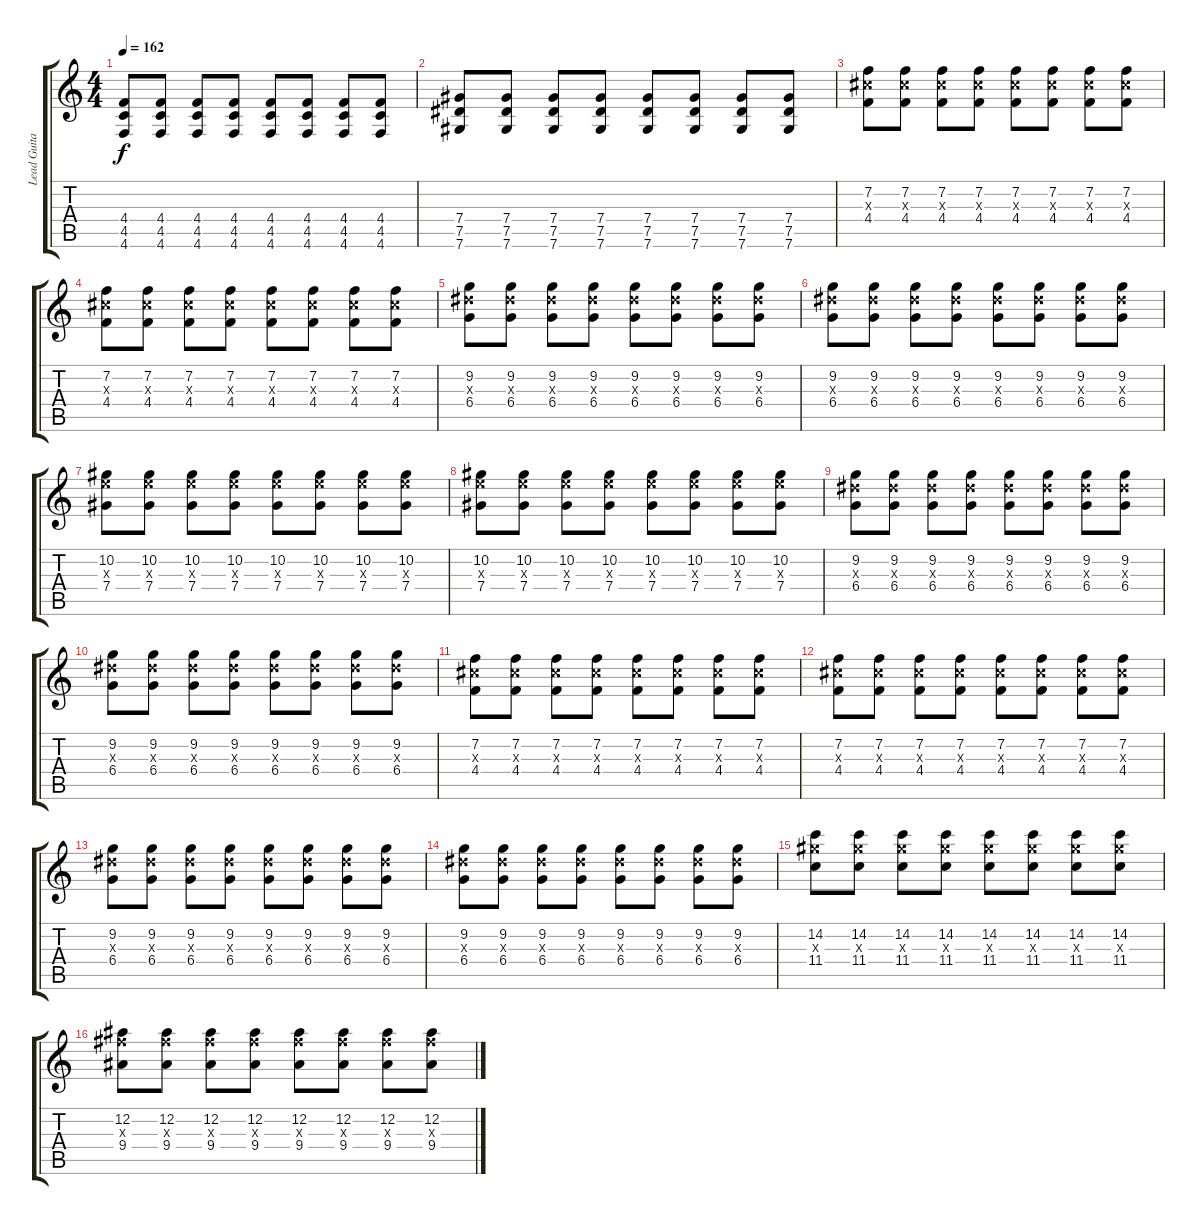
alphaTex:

\track ("Lead Guitar" "Lead Guita") {instrument distortionguitar}
\staff {score tabs}
\tuning (Eb4 Bb3 Gb3 Db3 Ab2 Db2) {hide}
\ts (4 4)
\tempo 162
\clef g2
\ks c
(4.4 4.5 4.6).8{dy f} (4.4 4.5 4.6).8 (4.4 4.5 4.6).8 (4.4 4.5 4.6).8 (4.4 4.5 4.6).8 (4.4 4.5 4.6).8 (4.4 4.5 4.6).8 (4.4 4.5 4.6).8 |
(7.4 7.5 7.6).8 (7.4 7.5 7.6).8 (7.4 7.5 7.6).8 (7.4 7.5 7.6).8 (7.4 7.5 7.6).8 (7.4 7.5 7.6).8 (7.4 7.5 7.6).8 (7.4 7.5 7.6).8 |
(7.2 7.3{x} 4.4).8 (7.2 7.3{x} 4.4).8 (7.2 7.3{x} 4.4).8 (7.2 7.3{x} 4.4).8 (7.2 7.3{x} 4.4).8 (7.2 7.3{x} 4.4).8 (7.2 7.3{x} 4.4).8 (7.2 7.3{x} 4.4).8 |
(7.2 7.3{x} 4.4).8 (7.2 7.3{x} 4.4).8 (7.2 7.3{x} 4.4).8 (7.2 7.3{x} 4.4).8 (7.2 7.3{x} 4.4).8 (7.2 7.3{x} 4.4).8 (7.2 7.3{x} 4.4).8 (7.2 7.3{x} 4.4).8 |
(9.2 9.3{x} 6.4).8 (9.2 9.3{x} 6.4).8 (9.2 9.3{x} 6.4).8 (9.2 9.3{x} 6.4).8 (9.2 9.3{x} 6.4).8 (9.2 9.3{x} 6.4).8 (9.2 9.3{x} 6.4).8 (9.2 9.3{x} 6.4).8 |
(9.2 9.3{x} 6.4).8 (9.2 9.3{x} 6.4).8 (9.2 9.3{x} 6.4).8 (9.2 9.3{x} 6.4).8 (9.2 9.3{x} 6.4).8 (9.2 9.3{x} 6.4).8 (9.2 9.3{x} 6.4).8 (9.2 9.3{x} 6.4).8 |
(10.2 10.3{x} 7.4).8 (10.2 10.3{x} 7.4).8 (10.2 10.3{x} 7.4).8 (10.2 10.3{x} 7.4).8 (10.2 10.3{x} 7.4).8 (10.2 10.3{x} 7.4).8 (10.2 10.3{x} 7.4).8 (10.2 10.3{x} 7.4).8 |
(10.2 10.3{x} 7.4).8 (10.2 10.3{x} 7.4).8 (10.2 10.3{x} 7.4).8 (10.2 10.3{x} 7.4).8 (10.2 10.3{x} 7.4).8 (10.2 10.3{x} 7.4).8 (10.2 10.3{x} 7.4).8 (10.2 10.3{x} 7.4).8 |
(9.2 9.3{x} 6.4).8 (9.2 9.3{x} 6.4).8 (9.2 9.3{x} 6.4).8 (9.2 9.3{x} 6.4).8 (9.2 9.3{x} 6.4).8 (9.2 9.3{x} 6.4).8 (9.2 9.3{x} 6.4).8 (9.2 9.3{x} 6.4).8 |
(9.2 9.3{x} 6.4).8 (9.2 9.3{x} 6.4).8 (9.2 9.3{x} 6.4).8 (9.2 9.3{x} 6.4).8 (9.2 9.3{x} 6.4).8 (9.2 9.3{x} 6.4).8 (9.2 9.3{x} 6.4).8 (9.2 9.3{x} 6.4).8 |
(7.2 7.3{x} 4.4).8 (7.2 7.3{x} 4.4).8 (7.2 7.3{x} 4.4).8 (7.2 7.3{x} 4.4).8 (7.2 7.3{x} 4.4).8 (7.2 7.3{x} 4.4).8 (7.2 7.3{x} 4.4).8 (7.2 7.3{x} 4.4).8 |
(7.2 7.3{x} 4.4).8 (7.2 7.3{x} 4.4).8 (7.2 7.3{x} 4.4).8 (7.2 7.3{x} 4.4).8 (7.2 7.3{x} 4.4).8 (7.2 7.3{x} 4.4).8 (7.2 7.3{x} 4.4).8 (7.2 7.3{x} 4.4).8 |
(9.2 9.3{x} 6.4).8 (9.2 9.3{x} 6.4).8 (9.2 9.3{x} 6.4).8 (9.2 9.3{x} 6.4).8 (9.2 9.3{x} 6.4).8 (9.2 9.3{x} 6.4).8 (9.2 9.3{x} 6.4).8 (9.2 9.3{x} 6.4).8 |
(9.2 9.3{x} 6.4).8 (9.2 9.3{x} 6.4).8 (9.2 9.3{x} 6.4).8 (9.2 9.3{x} 6.4).8 (9.2 9.3{x} 6.4).8 (9.2 9.3{x} 6.4).8 (9.2 9.3{x} 6.4).8 (9.2 9.3{x} 6.4).8 |
(14.2 14.3{x} 11.4).8 (14.2 14.3{x} 11.4).8 (14.2 14.3{x} 11.4).8 (14.2 14.3{x} 11.4).8 (14.2 14.3{x} 11.4).8 (14.2 14.3{x} 11.4).8 (14.2 14.3{x} 11.4).8 (14.2 14.3{x} 11.4).8 |
(12.2 12.3{x} 9.4).8 (12.2 12.3{x} 9.4).8 (12.2 12.3{x} 9.4).8 (12.2 12.3{x} 9.4).8 (12.2 12.3{x} 9.4).8 (12.2 12.3{x} 9.4).8 (12.2 12.3{x} 9.4).8 (12.2 12.3{x} 9.4).8
